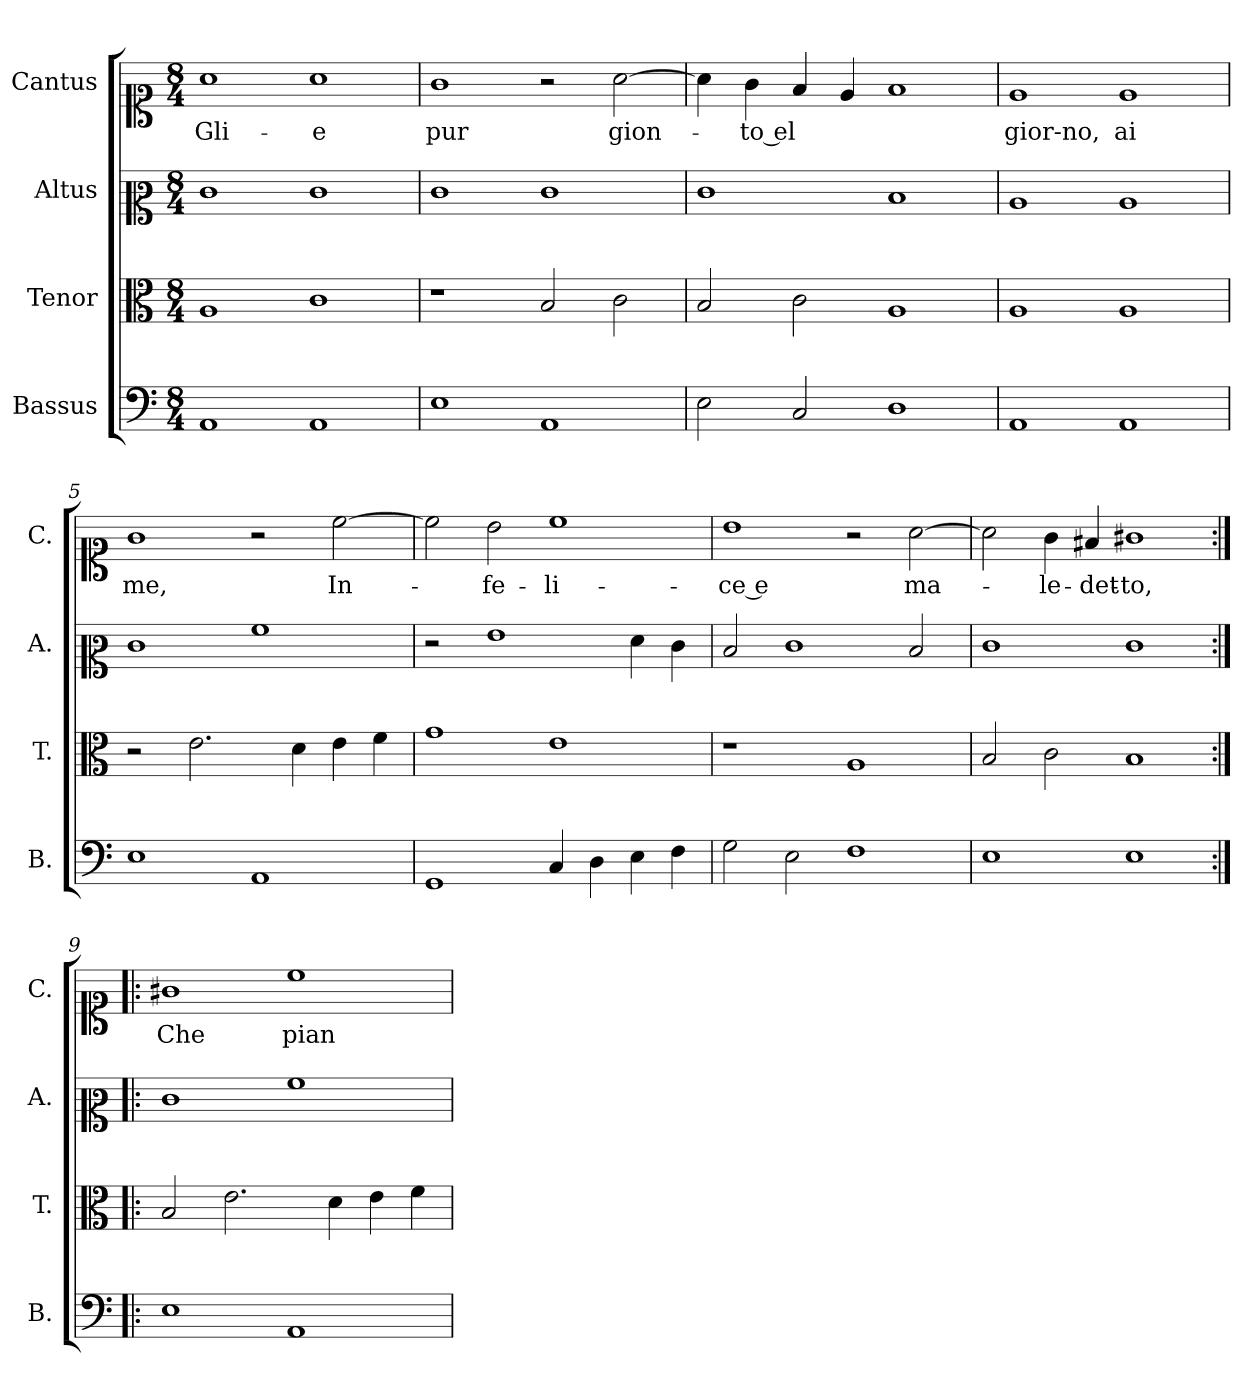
**kern	**kern	**kern	**kern	**text
*part4	*part3	*part2	*part1	*part1
*staff4	*staff3	*staff2	*staff1	*staff1
*I"Bassus	*I"Tenor	*I"Altus	*I"Cantus	*
*I'B.	*I'T.	*I'A.	*I'C.	*
*clefF4	*clefC3	*clefC2	*clefC1	*
*k[]	*k[]	*k[]	*k[]	*
*M8/4	*M8/4	*M8/4	*M8/4	*
=1	=1	=1	=1	=1
!	!	!	!	!LO:LY:b
1AA	1A	1e	1a	Gli-
!	!	!	!	!LO:LY:b
1AA	1c	1e	1a	-e
=2	=2	=2	=2	=2
!	!	!	!	!LO:LY:b
1E	1r	1e	1g	pur
1AA	2B/	1e	2r	.
!	!	!	!	!LO:LY:b
.	2c\	.	[2a\	gion-
=3	=3	=3	=3	=3
2E\	2B/	1e	4a\]	.
!	!	!	!	!LO:LY:b
.	.	.	4g\	-to el
2C/	2c\	.	4f/	.
.	.	.	4e/	.
1D	1A	1d	1f	.
=4	=4	=4	=4	=4
!	!	!	!	!LO:LY:b
1AA	1A	1c	1e	gior-no,
!	!	!	!	!LO:LY:b
1AA	1A	1c	1e	ai
=5	=5	=5	=5	=5
!	!	!	!	!LO:LY:b
1E	2r	1e	1g	me,
.	2.e\	.	.	.
1AA	.	1a	2r	.
.	4d\	.	.	.
!	!	!	!	!LO:LY:b
.	4e\	.	[2cc\	In-
.	4f\	.	.	.
=6	=6	=6	=6	=6
1GG	1g	2r	2cc\]	.
!	!	!	!	!LO:LY:b
.	.	1g	2b\	-fe-
!	!	!	!	!LO:LY:b
4C/	1e	.	1cc	-li-
4D\	.	.	.	.
4E\	.	4f\	.	.
4F\	.	4e\	.	.
!!LO:LB:g=z
=7	=7	=7	=7	=7
!	!	!	!	!LO:LY:b
2G\	1r	2d/	1b	-ce e
2E\	.	1e	.	.
1F	1A	.	2r	.
!	!	!	!	!LO:LY:b
.	.	2d/	[2a\	ma-
=8	=8	=8	=8	=8
1E	2B/	1e	2a\]	.
!	!	!	!	!LO:LY:b
.	2c\	.	4g\	-le-
!	!	!	!	!LO:LY:b
.	.	.	4f#X/	-det-
!	!	!	!	!LO:LY:b
1E	1B	1e	1g#X	-to,
=9:|!|:	=9:|!|:	=9:|!|:	=9:|!|:	=9:|!|:
!	!	!	!	!LO:LY:b
1E	2B/	1e	1g#X	Che
.	2.e\	.	.	.
!	!	!	!	!LO:LY:b
1AA	.	1a	1cc	pian-
.	4d\	.	.	.
.	4e\	.	.	.
.	4f\	.	.	.
=	=	=	=	=
*-	*-	*-	*-	*-
